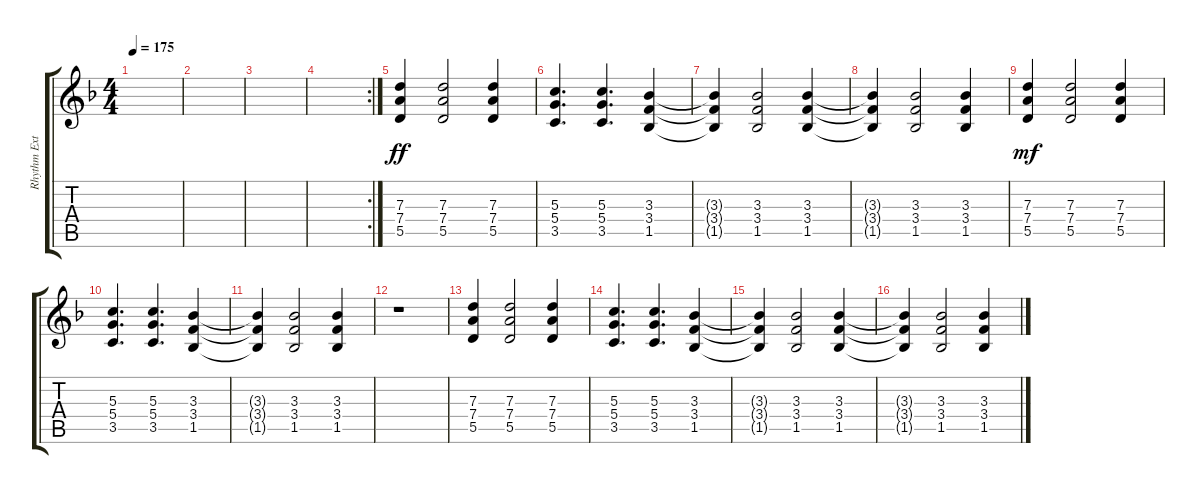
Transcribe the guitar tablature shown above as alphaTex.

\track ("Rhythm Extra" "Rhythm Ext") {instrument distortionguitar}
\staff {score tabs}
\tuning (E4 B3 G3 D3 A2 D2) {hide}
\ts (4 4)
\tempo 175
\clef g2
\ks f
|
|
|
\rc 2
|
(7.3 7.4 5.5).4{dy ff} (7.3 7.4 5.5).2 (7.3 7.4 5.5).4 |
(5.3 5.4 3.5).4{d} (5.3 5.4 3.5).4{d} (3.3 3.4 1.5).4 |
(3.3{t} 3.4{t} 1.5{t}).4 (3.3 3.4 1.5).2 (3.3 3.4 1.5).4 |
(3.3{t} 3.4{t} 1.5{t}).4 (3.3 3.4 1.5).2 (3.3 3.4 1.5).4 |
(7.3 7.4 5.5).4{dy mf} (7.3 7.4 5.5).2 (7.3 7.4 5.5).4 |
(5.3 5.4 3.5).4{d} (5.3 5.4 3.5).4{d} (3.3 3.4 1.5).4 |
(3.3{t} 3.4{t} 1.5{t}).4 (3.3 3.4 1.5).2 (3.3 3.4 1.5).4 |
r.1 |
(7.3 7.4 5.5).4 (7.3 7.4 5.5).2 (7.3 7.4 5.5).4 |
(5.3 5.4 3.5).4{d} (5.3 5.4 3.5).4{d} (3.3 3.4 1.5).4 |
(3.3{t} 3.4{t} 1.5{t}).4 (3.3 3.4 1.5).2 (3.3 3.4 1.5).4 |
(3.3{t} 3.4{t} 1.5{t}).4 (3.3 3.4 1.5).2 (3.3 3.4 1.5).4
